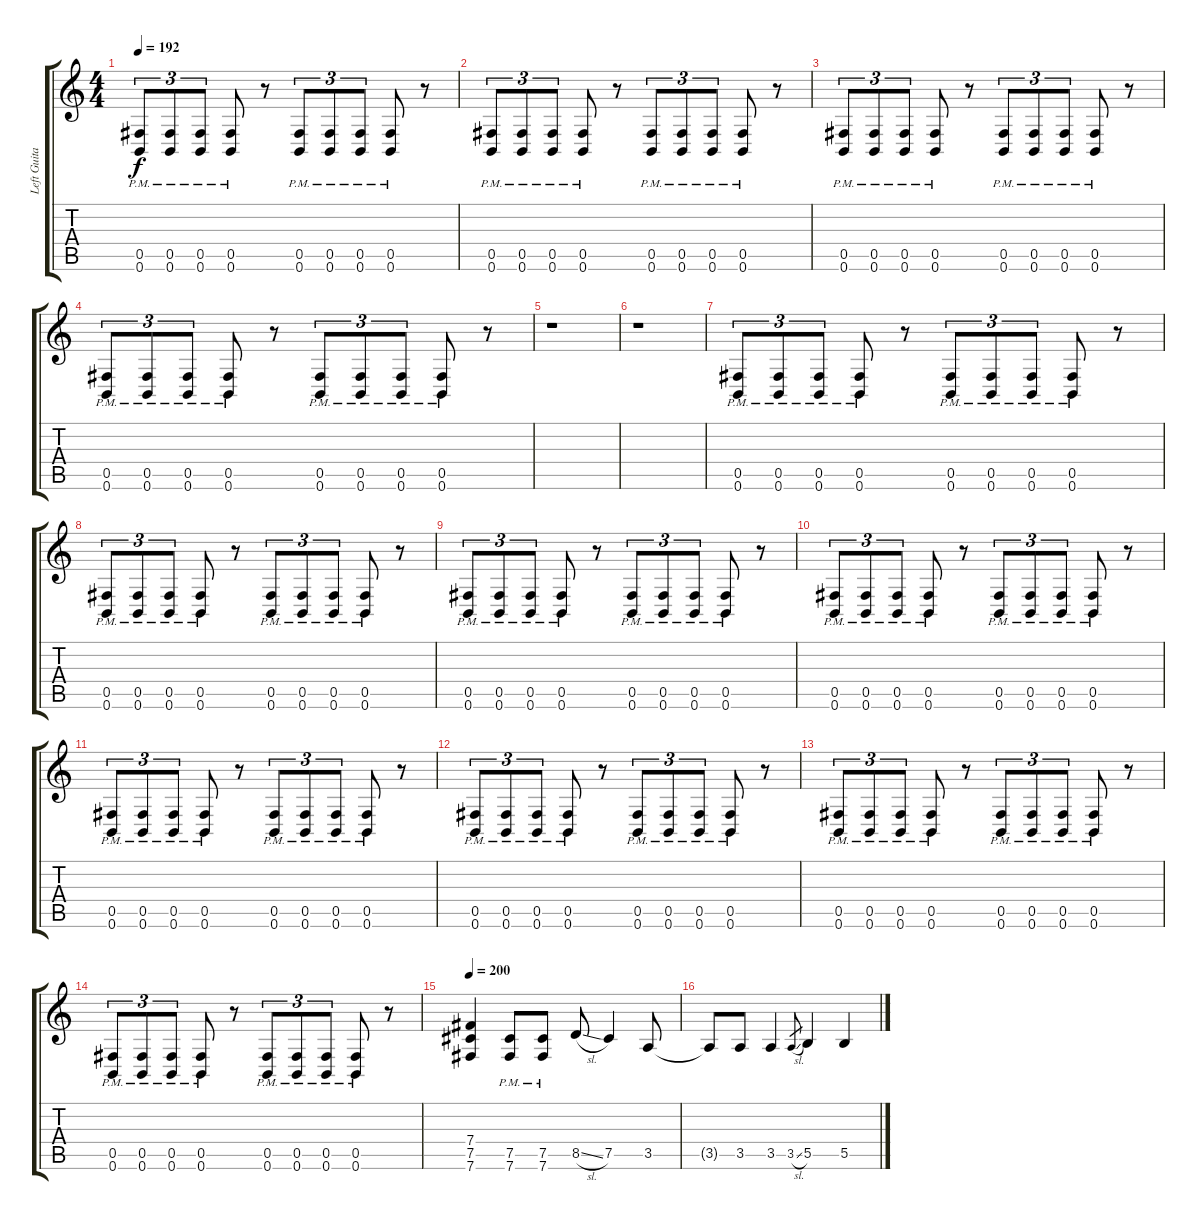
\track ("Left Guitar" "Left Guita") {instrument distortionguitar}
\staff {score tabs}
\tuning (Db4 Ab3 E3 B2 Gb2 B1) {hide}
\ts (4 4)
\tempo 192
\clef g2
\ks c
(0.5{pm} 0.6{pm}).8{tu (3 2) dy f} (0.5{pm} 0.6{pm}).8{tu (3 2)} (0.5{pm} 0.6{pm}).8{tu (3 2)} (0.5{pm} 0.6{pm}).8 r.8 (0.5{pm} 0.6{pm}).8{tu (3 2)} (0.5{pm} 0.6{pm}).8{tu (3 2)} (0.5{pm} 0.6{pm}).8{tu (3 2)} (0.5{pm} 0.6{pm}).8 r.8 |
(0.5{pm} 0.6{pm}).8{tu (3 2)} (0.5{pm} 0.6{pm}).8{tu (3 2)} (0.5{pm} 0.6{pm}).8{tu (3 2)} (0.5{pm} 0.6{pm}).8 r.8 (0.5{pm} 0.6{pm}).8{tu (3 2)} (0.5{pm} 0.6{pm}).8{tu (3 2)} (0.5{pm} 0.6{pm}).8{tu (3 2)} (0.5{pm} 0.6{pm}).8 r.8 |
(0.5{pm} 0.6{pm}).8{tu (3 2)} (0.5{pm} 0.6{pm}).8{tu (3 2)} (0.5{pm} 0.6{pm}).8{tu (3 2)} (0.5{pm} 0.6{pm}).8 r.8 (0.5{pm} 0.6{pm}).8{tu (3 2)} (0.5{pm} 0.6{pm}).8{tu (3 2)} (0.5{pm} 0.6{pm}).8{tu (3 2)} (0.5{pm} 0.6{pm}).8 r.8 |
(0.5{pm} 0.6{pm}).8{tu (3 2)} (0.5{pm} 0.6{pm}).8{tu (3 2)} (0.5{pm} 0.6{pm}).8{tu (3 2)} (0.5{pm} 0.6{pm}).8 r.8 (0.5{pm} 0.6{pm}).8{tu (3 2)} (0.5{pm} 0.6{pm}).8{tu (3 2)} (0.5{pm} 0.6{pm}).8{tu (3 2)} (0.5{pm} 0.6{pm}).8 r.8 |
r.1 |
r.1 |
(0.5{pm} 0.6{pm}).8{tu (3 2)} (0.5{pm} 0.6{pm}).8{tu (3 2)} (0.5{pm} 0.6{pm}).8{tu (3 2)} (0.5{pm} 0.6{pm}).8 r.8 (0.5{pm} 0.6{pm}).8{tu (3 2)} (0.5{pm} 0.6{pm}).8{tu (3 2)} (0.5{pm} 0.6{pm}).8{tu (3 2)} (0.5{pm} 0.6{pm}).8 r.8 |
(0.5{pm} 0.6{pm}).8{tu (3 2)} (0.5{pm} 0.6{pm}).8{tu (3 2)} (0.5{pm} 0.6{pm}).8{tu (3 2)} (0.5{pm} 0.6{pm}).8 r.8 (0.5{pm} 0.6{pm}).8{tu (3 2)} (0.5{pm} 0.6{pm}).8{tu (3 2)} (0.5{pm} 0.6{pm}).8{tu (3 2)} (0.5{pm} 0.6{pm}).8 r.8 |
(0.5{pm} 0.6{pm}).8{tu (3 2)} (0.5{pm} 0.6{pm}).8{tu (3 2)} (0.5{pm} 0.6{pm}).8{tu (3 2)} (0.5{pm} 0.6{pm}).8 r.8 (0.5{pm} 0.6{pm}).8{tu (3 2)} (0.5{pm} 0.6{pm}).8{tu (3 2)} (0.5{pm} 0.6{pm}).8{tu (3 2)} (0.5{pm} 0.6{pm}).8 r.8 |
(0.5{pm} 0.6{pm}).8{tu (3 2)} (0.5{pm} 0.6{pm}).8{tu (3 2)} (0.5{pm} 0.6{pm}).8{tu (3 2)} (0.5{pm} 0.6{pm}).8 r.8 (0.5{pm} 0.6{pm}).8{tu (3 2)} (0.5{pm} 0.6{pm}).8{tu (3 2)} (0.5{pm} 0.6{pm}).8{tu (3 2)} (0.5{pm} 0.6{pm}).8 r.8 |
(0.5{pm} 0.6{pm}).8{tu (3 2)} (0.5{pm} 0.6{pm}).8{tu (3 2)} (0.5{pm} 0.6{pm}).8{tu (3 2)} (0.5{pm} 0.6{pm}).8 r.8 (0.5{pm} 0.6{pm}).8{tu (3 2)} (0.5{pm} 0.6{pm}).8{tu (3 2)} (0.5{pm} 0.6{pm}).8{tu (3 2)} (0.5{pm} 0.6{pm}).8 r.8 |
(0.5{pm} 0.6{pm}).8{tu (3 2)} (0.5{pm} 0.6{pm}).8{tu (3 2)} (0.5{pm} 0.6{pm}).8{tu (3 2)} (0.5{pm} 0.6{pm}).8 r.8 (0.5{pm} 0.6{pm}).8{tu (3 2)} (0.5{pm} 0.6{pm}).8{tu (3 2)} (0.5{pm} 0.6{pm}).8{tu (3 2)} (0.5{pm} 0.6{pm}).8 r.8 |
(0.5{pm} 0.6{pm}).8{tu (3 2)} (0.5{pm} 0.6{pm}).8{tu (3 2)} (0.5{pm} 0.6{pm}).8{tu (3 2)} (0.5{pm} 0.6{pm}).8 r.8 (0.5{pm} 0.6{pm}).8{tu (3 2)} (0.5{pm} 0.6{pm}).8{tu (3 2)} (0.5{pm} 0.6{pm}).8{tu (3 2)} (0.5{pm} 0.6{pm}).8 r.8 |
(0.5{pm} 0.6{pm}).8{tu (3 2)} (0.5{pm} 0.6{pm}).8{tu (3 2)} (0.5{pm} 0.6{pm}).8{tu (3 2)} (0.5{pm} 0.6{pm}).8 r.8 (0.5{pm} 0.6{pm}).8{tu (3 2)} (0.5{pm} 0.6{pm}).8{tu (3 2)} (0.5{pm} 0.6{pm}).8{tu (3 2)} (0.5{pm} 0.6{pm}).8 r.8 |
\tempo 200
(7.4 7.5 7.6).4 (7.5 7.6{pm}).8 (7.5 7.6{pm}).8 8.5{sl}.8 7.5.4 3.5.8 |
3.5{t}.8 3.5.8 3.5.4 3.5{sl}.8{gr} 5.5.4 5.5.4
